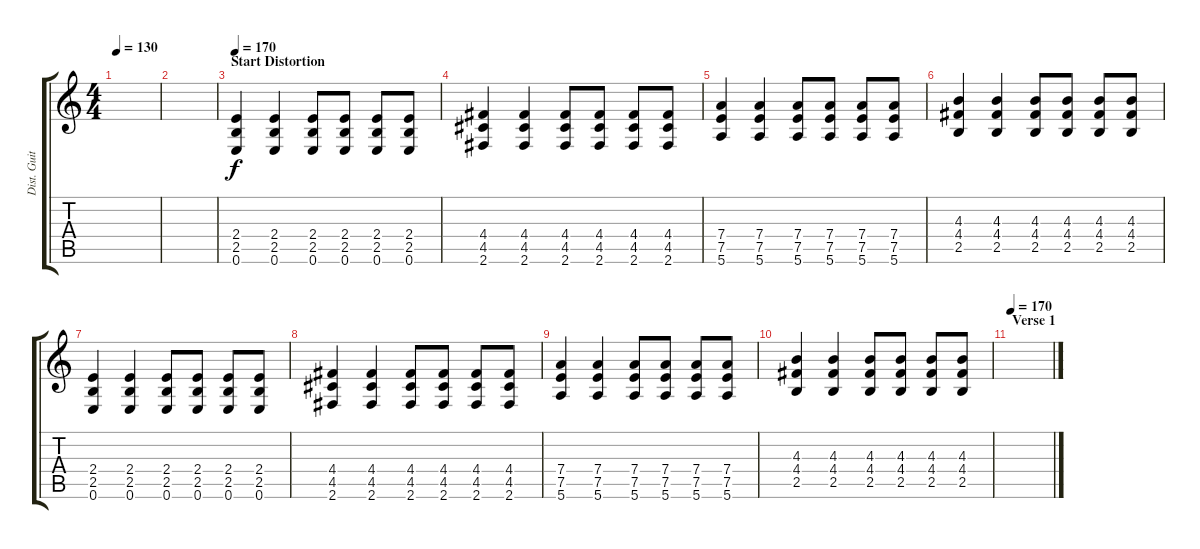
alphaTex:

\track ("Dist. Guitar 1" "Dist. Guit") {instrument distortionguitar}
\staff {score tabs}
\tuning (E4 B3 G3 D3 A2 E2) {hide}
\ts (4 4)
\tempo 130
\clef g2
\ks c
|
|
\section ("" "Start Distortion")
\tempo 170
(2.4 2.5 0.6).4 (2.4 2.5 0.6).4 (2.4 2.5 0.6).8 (2.4 2.5 0.6).8 (2.4 2.5 0.6).8 (2.4 2.5 0.6).8 |
(4.4 4.5 2.6).4 (4.4 4.5 2.6).4 (4.4 4.5 2.6).8 (4.4 4.5 2.6).8 (4.4 4.5 2.6).8 (4.4 4.5 2.6).8 |
(7.4 7.5 5.6).4 (7.4 7.5 5.6).4 (7.4 7.5 5.6).8 (7.4 7.5 5.6).8 (7.4 7.5 5.6).8 (7.4 7.5 5.6).8 |
(4.3 4.4 2.5).4 (4.3 4.4 2.5).4 (4.3 4.4 2.5).8 (4.3 4.4 2.5).8 (4.3 4.4 2.5).8 (4.3 4.4 2.5).8 |
(2.4 2.5 0.6).4 (2.4 2.5 0.6).4 (2.4 2.5 0.6).8 (2.4 2.5 0.6).8 (2.4 2.5 0.6).8 (2.4 2.5 0.6).8 |
(4.4 4.5 2.6).4 (4.4 4.5 2.6).4 (4.4 4.5 2.6).8 (4.4 4.5 2.6).8 (4.4 4.5 2.6).8 (4.4 4.5 2.6).8 |
(7.4 7.5 5.6).4 (7.4 7.5 5.6).4 (7.4 7.5 5.6).8 (7.4 7.5 5.6).8 (7.4 7.5 5.6).8 (7.4 7.5 5.6).8 |
(4.3 4.4 2.5).4 (4.3 4.4 2.5).4 (4.3 4.4 2.5).8 (4.3 4.4 2.5).8 (4.3 4.4 2.5).8 (4.3 4.4 2.5).8 |
\section ("" "Verse 1")
\tempo 170
